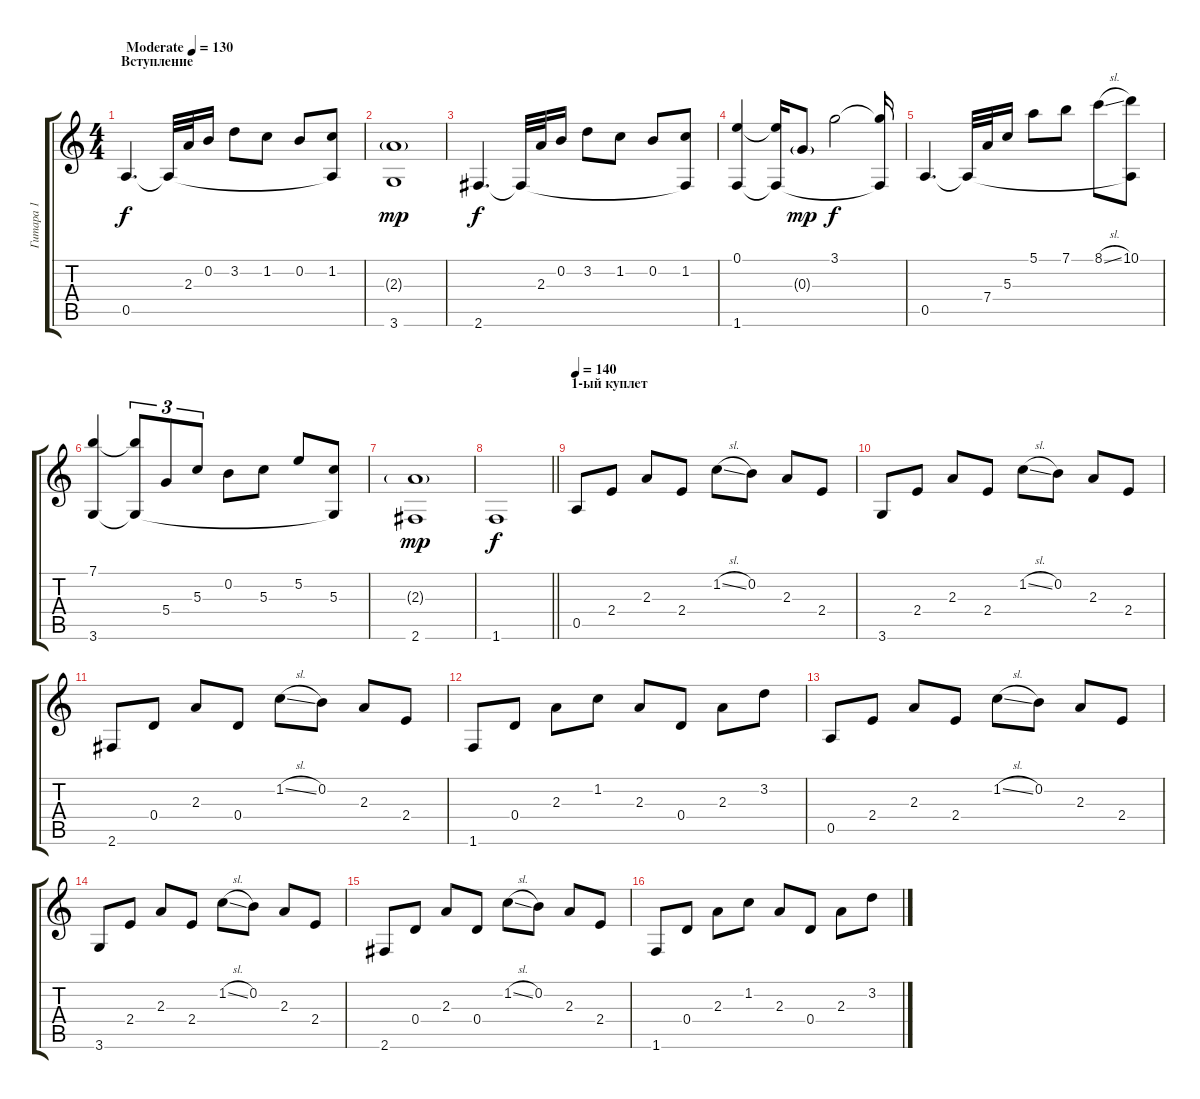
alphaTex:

\track ("Гитара 1" "Гитара 1") {instrument acousticguitarsteel}
\staff {score tabs}
\tuning (E4 B3 G3 D3 A2 E2) {hide}
\ts (4 4)
\section ("" "Вступление")
\tempo (130 "Moderate")
\clef g2
\ks c
0.5.4{d dy f instrument acousticguitarsteel} 0.5{t}.32 2.3.32 0.2.16 3.2.8 1.2.8 0.2.8 (1.2 0.5{t}).8 |
(2.3{g} 3.6).1{dy mp} |
2.6.4{d dy f} 2.6{t}.32 2.3.32 0.2.16 3.2.8 1.2.8 0.2.8 (1.2 2.6{t}).8 |
(0.1 1.6).4 (0.1{t} 1.6{t}).16 0.3{g}.8{dy mp} 3.1.2{dy f} (3.1{t} 1.6{t}).16 |
0.5.4{d} 0.5{t}.32 7.4.32 5.3.16 5.1.8 7.1.8 8.1{sl}.8 (10.1 0.5{t}).8 |
(7.1 3.6).4 (7.1{t} 3.6{t}).8{tu (3 2)} 5.4.8{tu (3 2)} 5.3.8{tu (3 2)} 0.2.8 5.3.8 5.2.8 (5.3 3.6{t}).8 |
(2.3{g} 2.6).1{dy mp} |
\barLineRight lightlight
1.6.1{dy f} |
\section ("" "1-ый куплет")
\tempo 140
0.5.8 2.4.8 2.3.8 2.4.8 1.2{sl}.8 0.2.8 2.3.8 2.4.8 |
3.6.8 2.4.8 2.3.8 2.4.8 1.2{sl}.8 0.2.8 2.3.8 2.4.8 |
2.6.8 0.4.8 2.3.8 0.4.8 1.2{sl}.8 0.2.8 2.3.8 2.4.8 |
1.6.8 0.4.8 2.3.8 1.2.8 2.3.8 0.4.8 2.3.8 3.2.8 |
0.5.8 2.4.8 2.3.8 2.4.8 1.2{sl}.8 0.2.8 2.3.8 2.4.8 |
3.6.8 2.4.8 2.3.8 2.4.8 1.2{sl}.8 0.2.8 2.3.8 2.4.8 |
2.6.8 0.4.8 2.3.8 0.4.8 1.2{sl}.8 0.2.8 2.3.8 2.4.8 |
1.6.8 0.4.8 2.3.8 1.2.8 2.3.8 0.4.8 2.3.8 3.2.8
